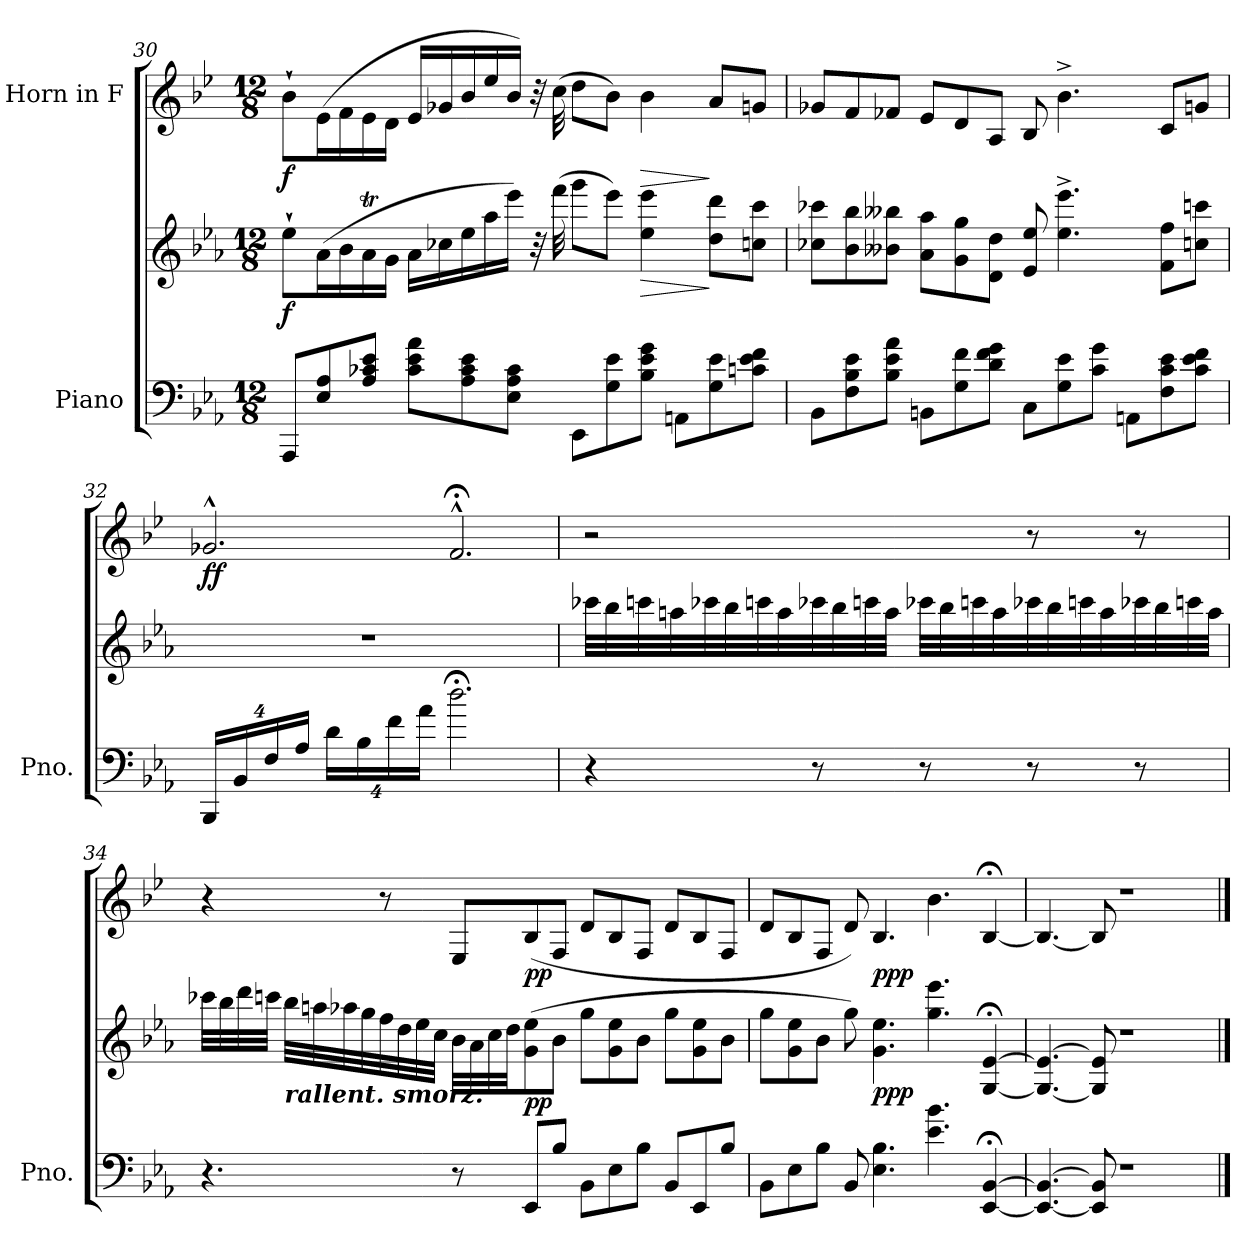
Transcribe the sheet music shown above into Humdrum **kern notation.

**kern	**kern	**dynam	**kern	**dynam
*part2	*part2	*part2	*part1	*part1
*staff3	*staff2	*staff2/3	*staff1	*staff1
*I"Piano	*	*	*I"Horn in F	*
*I'Pno.	*	*	*	*
!!LO:LB:g=z
*clefF4	*clefG2	*	*clefG2	*
*	*	*	*ITrd4c7	*
*k[b-e-a-]	*k[b-e-a-]	*	*k[b-e-a-]	*
*M12/8	*M12/8	*	*M12/8	*
=30	=30	=30	=30	=30
!	!	!LO:DY:b	!	!LO:DY:b
8AAA-/L	8ee-`\L	f	8e-`\L	f
8E-/ 8A-/	(>16a-\L	.	(>16A-\L	.
.	16b-\	.	16B-\	.
8A-/ 8c-X/ 8e-/J	16a-T\	.	16A-\	.
.	16g\JJ	.	16G\JJ	.
8c-\ 8e-\ 8a-\L	16a-\LL	.	16A-/LL	.
.	16cc-X\	.	16c-X/	.
8A-\ 8c-\ 8e-\	16ee-\	.	16e-/	.
.	16aa-\	.	16a-/	.
8E-\ 8A-\ 8c-\J	16eee-\JJ)	.	16e-/JJ)	.
.	32r	.	32r	.
.	(>32fff\	.	(>32f\	.
8EE-\L	8ggg\L	.	8g\L	.
8G\ 8e-\	8eee-\J)	.	8e-\J)	.
!	!	!LO:HP:b	!	!LO:HP:b
8B-\ 8e-\ 8g\J	4ee-\ 4eee-\	>	4e-\	>
8AAn\L	.	.	.	.
8G\ 8e-\	8dd\ 8ddd\L	]	8d/L	]
8cn\ 8e-\ 8f\J	8ccn\ 8ccc\J	.	8cn/J	.
=31	=31	=31	=31	=31
8BB-\L	8cc-X\ 8ccc-X\L	.	8c-X/L	.
8F\ 8B-\ 8e-\	8b-\ 8bb-\	.	8B-/	.
8B-\ 8e-\ 8a-\J	8b--X\ 8bb--X\J	.	8B--X/J	.
8BBn\L	8a-\ 8aa-\L	.	8A-/L	.
8G\ 8f\	8g\ 8gg\	.	8G/	.
8d\ 8f\ 8g\J	8d\ 8dd\J	.	8D/J	.
8C\L	8e-/ 8ee-/	.	8E-/	.
8G\ 8e-\	4.ee-\^ 4.eee-\^	.	4.e-^\	.
8c\ 8g\J	.	.	.	.
8AAn\L	.	.	.	.
8F\ 8c\ 8e-\	8f\ 8ff\L	.	8F/L	.
8c\ 8e-\ 8f\J	8ccn\ 8cccn\J	.	8cn/J	.
!!LO:PB:g=z
=32	=32	=32	=32	=32
!	!	!	!	!LO:DY:b
32%3BBB-/L	1.r	.	2.c-X^^/	ff
32%3BB-/	.	.	.	.
32%3F/	.	.	.	.
32%3A-/J	.	.	.	.
32%3d\L	.	.	.	.
32%3B-\	.	.	.	.
32%3f\	.	.	.	.
32%3a-\J	.	.	.	.
2.dd;<\	.	.	2.B-;<^^/	.
!!LO:LB:g=z
=33	=33	=33	=33	=33
4r	32ccc-X\LLL	.	2r	.
.	32bb-\	.	.	.
.	32cccn\	.	.	.
.	32aan\	.	.	.
.	32ccc-X\	.	.	.
.	32bb-\	.	.	.
.	32cccn\	.	.	.
.	32aa\	.	.	.
8r	32ccc-X\	.	.	.
.	32bb-\	.	.	.
.	32cccn\	.	.	.
.	32aa\JJJ	.	.	.
8r	32ccc-X\LLL	.	.	.
.	32bb-\	.	.	.
.	32cccn\	.	.	.
.	32aa\	.	.	.
8r	32ccc-X\	.	8r	.
.	32bb-\	.	.	.
.	32cccn\	.	.	.
.	32aa\	.	.	.
8r	32ccc-X\	.	8r	.
.	32bb-\	.	.	.
.	32cccn\	.	.	.
.	32aa\JJJ	.	.	.
!!LO:LB:g=z
=34	=34	=34	=34	=34
4.r	32ccc-X\LLL	.	4r	.
.	32bb-\	.	.	.
.	32ddd\	.	.	.
.	32cccn\JJJ	.	.	.
!	!LO:TX:b:Bi:t=rallent. smorz.	!	!	!
.	32bb-\LLL	.	.	.
.	32aan\	.	.	.
.	32aa-X\	.	.	.
.	32gg\	.	.	.
.	32ff\	.	8r	.
.	32dd\	.	.	.
.	32ee-\	.	.	.
.	32cc\JJJ	.	.	.
8r	32b-\LLL	.	8AA-/L	.
.	32a-\	.	.	.
.	32cc\	.	.	.
.	32dd\JJ	.	.	.
!	!	!LO:DY:b	!	!LO:DY:b
8EE-/L	(>8g\ 8ee-\	pp	(<8E-/	pp
8B-/J	8b-\J	.	8BB-/J	.
8BB-\L	8gg\L	.	8G/L	.
8E-\	8g\ 8ee-\	.	8E-/	.
8B-\J	8b-\J	.	8BB-/J	.
8BB-/L	8gg\L	.	8G/L	.
8EE-/	8g\ 8ee-\	.	8E-/	.
8B-/J	8b-\J	.	8BB-/J	.
=35	=35	=35	=35	=35
8BB-\L	8gg\L	.	8G/L	.
8E-\	8g\ 8ee-\	.	8E-/	.
8B-\J	8b-\J	.	8BB-/J	.
8BB-/	8gg\)	.	8G/)	.
!	!	!LO:DY:b	!	!LO:DY:b
4.E-\ 4.B-\	4.g\ 4.ee-\	ppp	4.E-/	ppp
4.e-\ 4.b-\	4.gg\ 4.eee-\	.	4.e-\	.
[4EE-/;< [4BB-/;<	[4G/;< [4e-/;<	.	[4E-;</	.
!!LO:PB:g=z
=36	=36	=36	=36	=36
4.EE-/_ 4.BB-/_	4.G/_ 4.e-/_	.	4.E-/_	.
8EE-/] 8BB-/]	8G/] 8e-/]	.	8E-/]	.
1r	1r	.	1r	.
==	==	==	==	==
*-	*-	*-	*-	*-
